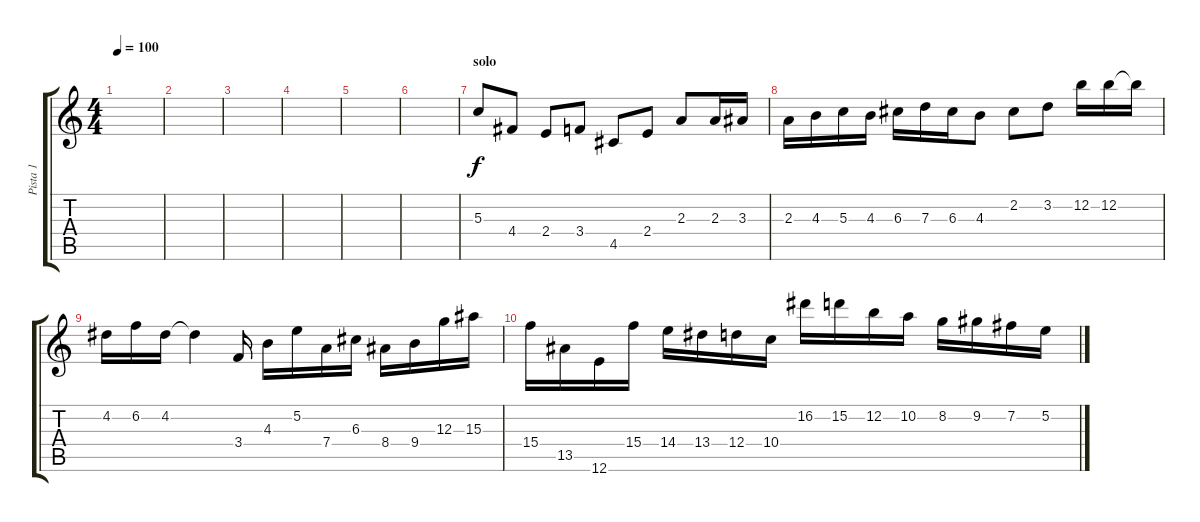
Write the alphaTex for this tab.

\track ("Pista 1" "Pista 1") {instrument electricguitarclean}
\staff {score tabs}
\tuning (E4 B3 G3 D3 A2 E2) {hide}
\ts (4 4)
\tempo 100
\clef g2
\ks c
|
|
|
|
|
|
\section ("" "solo")
5.3.8 4.4.8 2.4.8 3.4.8 4.5.8 2.4.8 2.3.8 2.3.16 3.3.16 |
2.3.16 4.3.16 5.3.16 4.3.16 6.3.16 7.3.16 6.3.16 4.3.8 2.2.8 3.2.8 12.2.16 12.2.16 12.2{t}.16 |
4.2.16 6.2.16 4.2.16 4.2{t}.4 3.4.16 4.3.16 5.2.16 7.4.16 6.3.16 8.4.16 9.4.16 12.3.16 15.3.16 |
15.4.16 13.5.16 12.6.16 15.4.16 14.4.16 13.4.16 12.4.16 10.4.16 16.2.16 15.2.16 12.2.16 10.2.16 8.2.16 9.2.16 7.2.16 5.2.16
